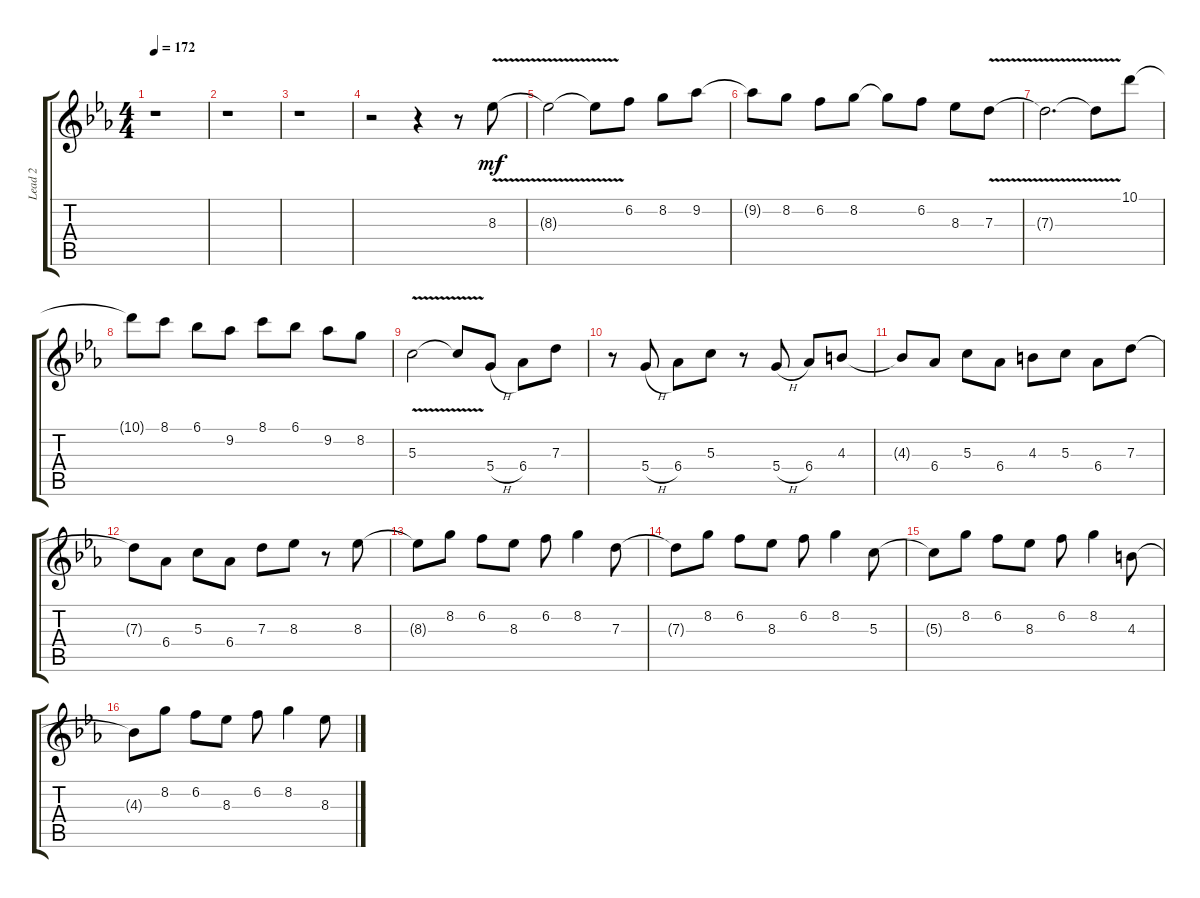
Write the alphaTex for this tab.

\track ("Lead 2" "Lead 2") {instrument acousticguitarsteel}
\staff {score tabs}
\tuning (E4 B3 G3 D3 A2 E2) {hide}
\ts (4 4)
\tempo 172
\clef g2
\ks eb
r.1{dy f} |
r.1 |
r.1 |
r.2 r.4 r.8 8.3{v}.8{dy mf} |
8.3{v t}.2 8.3{v t}.8 6.2.8 8.2.8 9.2.8 |
9.2{t}.8 8.2.8 6.2.8 8.2.8 8.2{t}.8 6.2.8 8.3.8 7.3{v}.8 |
7.3{v t}.2{d} 7.3{t}.8 10.1.8 |
10.1{t}.8 8.1.8 6.1.8 9.2.8 8.1.8 6.1.8 9.2.8 8.2.8 |
5.3{v}.2 5.3{v t}.8 5.4{h}.8 6.4.8 7.3.8 |
r.8 5.4{h}.8 6.4.8 5.3.8 r.8 5.4{h}.8 6.4.8 4.3.8 |
4.3{t}.8 6.4.8 5.3.8 6.4.8 4.3.8 5.3.8 6.4.8 7.3.8 |
7.3{t}.8 6.4.8 5.3.8 6.4.8 7.3.8 8.3.8 r.8 8.3.8 |
8.3{t}.8 8.2.8 6.2.8 8.3.8 6.2.8 8.2.4 7.3.8 |
7.3{t}.8 8.2.8 6.2.8 8.3.8 6.2.8 8.2.4 5.3.8 |
5.3{t}.8 8.2.8 6.2.8 8.3.8 6.2.8 8.2.4 4.3.8 |
4.3{t}.8 8.2.8 6.2.8 8.3.8 6.2.8 8.2.4 8.3.8
